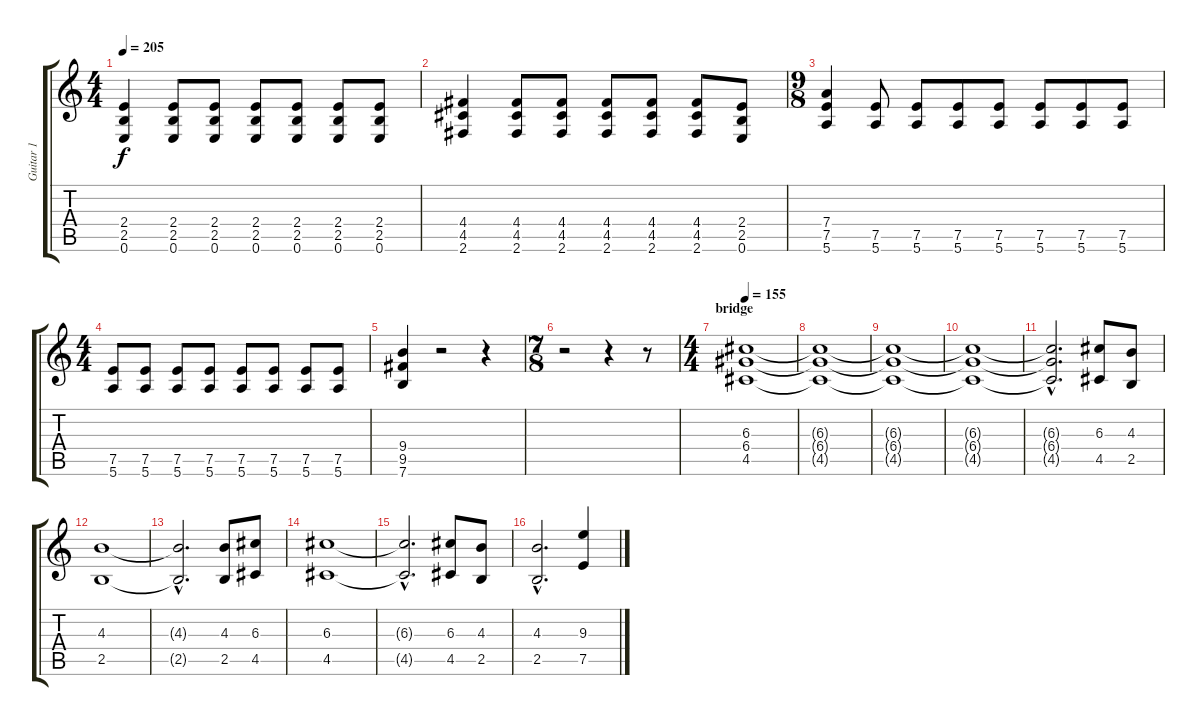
\track ("Guitar 1" "Guitar 1") {instrument distortionguitar}
\staff {score tabs}
\tuning (E4 B3 G3 D3 A2 E2) {hide}
\ts (4 4)
\tempo 205
\clef g2
\ks c
(2.4 2.5 0.6).4{dy f} (2.4 2.5 0.6).8 (2.4 2.5 0.6).8 (2.4 2.5 0.6).8 (2.4 2.5 0.6).8 (2.4 2.5 0.6).8 (2.4 2.5 0.6).8 |
(4.4 4.5 2.6).4 (4.4 4.5 2.6).8 (4.4 4.5 2.6).8 (4.4 4.5 2.6).8 (4.4 4.5 2.6).8 (4.4 4.5 2.6).8 (2.4 2.5 0.6).8 |
\ts (9 8)
(7.4 7.5 5.6).4 (7.5 5.6).8 (7.5 5.6).8 (7.5 5.6).8 (7.5 5.6).8 (7.5 5.6).8 (7.5 5.6).8 (7.5 5.6).8 |
\ts (4 4)
(7.5 5.6).8 (7.5 5.6).8 (7.5 5.6).8 (7.5 5.6).8 (7.5 5.6).8 (7.5 5.6).8 (7.5 5.6).8 (7.5 5.6).8 |
(9.4 9.5 7.6).4 r.2 r.4 |
\ts (7 8)
r.2 r.4 r.8 |
\ts (4 4)
\section ("" "bridge")
\tempo 155
(6.3 6.4 4.5).1 |
(6.3{t} 6.4{t} 4.5{t}).1 |
(6.3{t} 6.4{t} 4.5{t}).1 |
(6.3{t} 6.4{t} 4.5{t}).1 |
(6.3{hac t} 6.4{hac t} 4.5{hac t}).2{d} (6.3 4.5).8 (4.3 2.5).8 |
(4.3 2.5).1 |
(4.3{hac t} 2.5{hac t}).2{d} (4.3 2.5).8 (6.3 4.5).8 |
(6.3 4.5).1 |
(6.3{hac t} 4.5{hac t}).2{d} (6.3 4.5).8 (4.3 2.5).8 |
(4.3{hac} 2.5{hac}).2{d} (9.3 7.5).4
